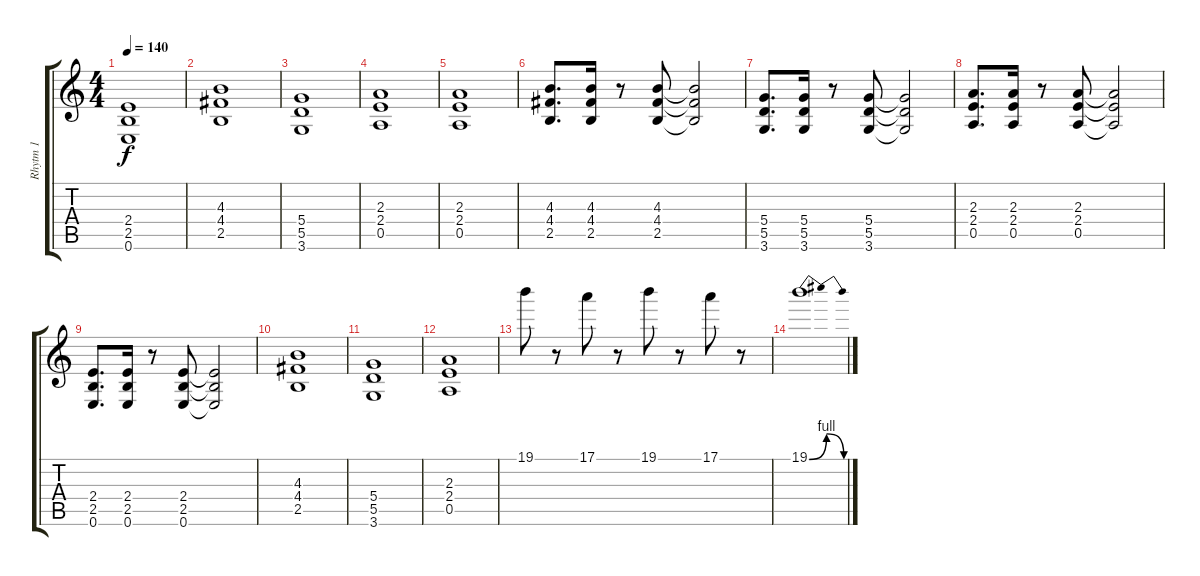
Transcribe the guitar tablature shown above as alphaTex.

\track ("Rhytm 1" "Rhytm 1") {instrument distortionguitar}
\staff {score tabs}
\tuning (E4 B3 G3 D3 A2 E2) {hide}
\ts (4 4)
\tempo 140
\clef g2
\ks c
(2.4 2.5 0.6).1{dy f} |
(4.3 4.4 2.5).1 |
(5.4 5.5 3.6).1 |
(2.3 2.4 0.5).1 |
(2.3 2.4 0.5).1 |
(4.3 4.4 2.5).8{d} (4.3 4.4 2.5).16 r.8 (4.3 4.4 2.5).8 (4.3{t} 4.4{t} 2.5{t}).2 |
(5.4 5.5 3.6).8{d} (5.4 5.5 3.6).16 r.8 (5.4 5.5 3.6).8 (5.4{t} 5.5{t} 3.6{t}).2 |
(2.3 2.4 0.5).8{d} (2.3 2.4 0.5).16 r.8 (2.3 2.4 0.5).8 (2.3{t} 2.4{t} 0.5{t}).2 |
(2.4 2.5 0.6).8{d} (2.4 2.5 0.6).16 r.8 (2.4 2.5 0.6).8 (2.4{t} 2.5{t} 0.6{t}).2 |
(4.3 4.4 2.5).1 |
(5.4 5.5 3.6).1 |
(2.3 2.4 0.5).1 |
19.1.8 r.8 17.1.8 r.8 19.1.8 r.8 17.1.8 r.8 |
19.1{be (bendrelease 0 0 5 4 45 4 60 0)}.1
